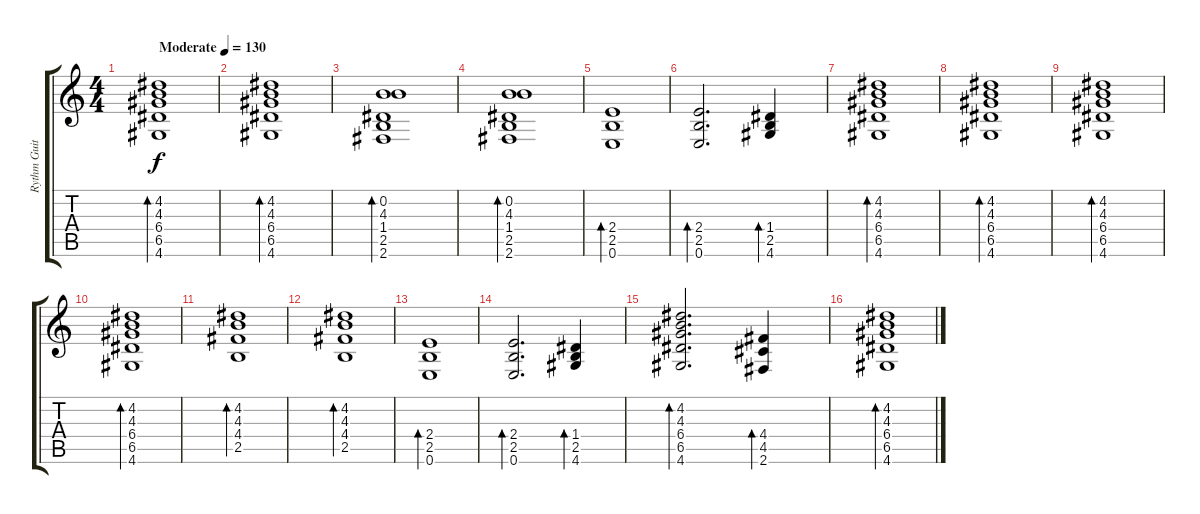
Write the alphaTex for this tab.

\track ("Rythm Guitar" "Rythm Guit") {instrument acousticguitarsteel}
\staff {score tabs}
\tuning (E4 B3 G3 D3 A2 E2) {hide}
\ts (4 4)
\tempo (130 "Moderate")
\clef g2
\ks c
(4.2 4.3 6.4 6.5 4.6).1{bd 120 dy f instrument acousticguitarsteel} |
(4.2 4.3 6.4 6.5 4.6).1{bd 120} |
(0.2 4.3 1.4 2.5 2.6).1{bd 120} |
(0.2 4.3 1.4 2.5 2.6).1{bd 120} |
(2.4 2.5 0.6).1{bd 120} |
(2.4 2.5 0.6).2{d bd 120} (1.4 2.5 4.6).4{bd 120} |
(4.2 4.3 6.4 6.5 4.6).1{bd 120} |
(4.2 4.3 6.4 6.5 4.6).1{bd 120} |
(4.2 4.3 6.4 6.5 4.6).1{bd 120} |
(4.2 4.3 6.4 6.5 4.6).1{bd 120} |
(4.2 4.3 4.4 2.5).1{bd 120} |
(4.2 4.3 4.4 2.5).1{bd 120} |
(2.4 2.5 0.6).1{bd 120} |
(2.4 2.5 0.6).2{d bd 120} (1.4 2.5 4.6).4{bd 120} |
(4.2 4.3 6.4 6.5 4.6).2{d bd 120} (4.4 4.5 2.6).4{bd 120} |
(4.2 4.3 6.4 6.5 4.6).1{bd 120}
